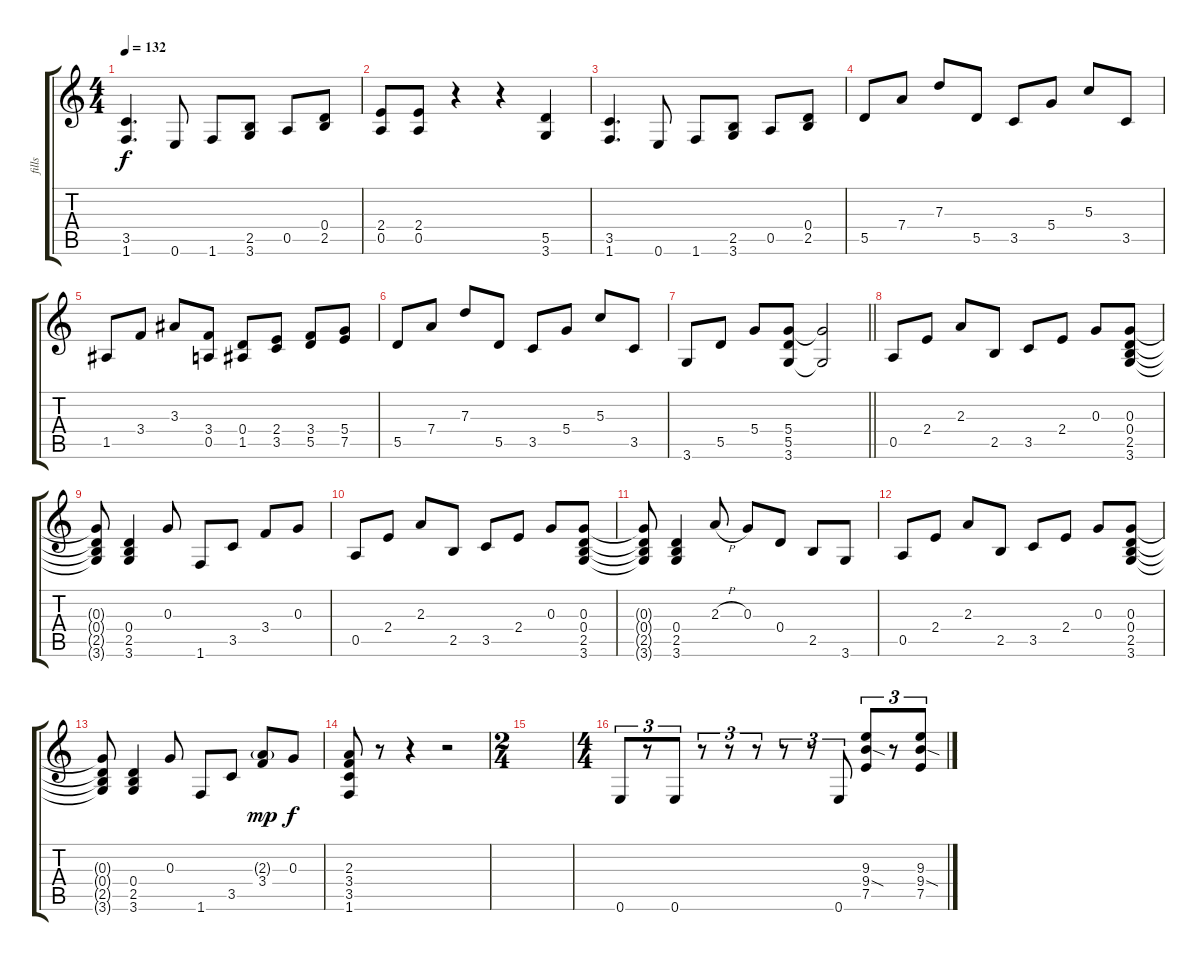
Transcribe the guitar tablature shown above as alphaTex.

\track ("fills" "fills") {instrument distortionguitar}
\staff {score tabs}
\tuning (E4 B3 G3 D3 A2 E2) {hide}
\ts (4 4)
\tempo 132
\clef g2
\ks c
(3.5 1.6).4{d dy f} 0.6.8 1.6.8 (2.5 3.6).8 0.5.8 (0.4 2.5).8 |
(2.4 0.5).8 (2.4 0.5).8 r.4 r.4 (5.5 3.6).4 |
(3.5 1.6).4{d} 0.6.8 1.6.8 (2.5 3.6).8 0.5.8 (0.4 2.5).8 |
5.5.8 7.4.8 7.3.8 5.5.8 3.5.8 5.4.8 5.3.8 3.5.8 |
1.5.8 3.4.8 3.3.8 (3.4 0.5).8 (0.4 1.5).8 (2.4 3.5).8 (3.4 5.5).8 (5.4 7.5).8 |
5.5.8 7.4.8 7.3.8 5.5.8 3.5.8 5.4.8 5.3.8 3.5.8 |
\barLineRight lightlight
3.6.8 5.5.8 5.4.8 (5.4 5.5 3.6).8 (5.4{t} 3.6{t}).2 |
0.5.8 2.4.8 2.3.8 2.5.8 3.5.8 2.4.8 0.3.8 (0.3 0.4 2.5 3.6).8 |
(0.3{t} 0.4{t} 2.5{t} 3.6{t}).8 (0.4 2.5 3.6).4 0.3.8 1.6.8 3.5.8 3.4.8 0.3.8 |
0.5.8 2.4.8 2.3.8 2.5.8 3.5.8 2.4.8 0.3.8 (0.3 0.4 2.5 3.6).8 |
(0.3{t} 0.4{t} 2.5{t} 3.6{t}).8 (0.4 2.5 3.6).4 2.3{h}.8 0.3.8 0.4.8 2.5.8 3.6.8 |
0.5.8 2.4.8 2.3.8 2.5.8 3.5.8 2.4.8 0.3.8 (0.3 0.4 2.5 3.6).8 |
(0.3{t} 0.4{t} 2.5{t} 3.6{t}).8 (0.4 2.5 3.6).4 0.3.8 1.6.8 3.5.8 (2.3{g} 3.4).8{dy mp} 0.3.8{dy f} |
(2.3 3.4 3.5 1.6).8 r.8 r.4 r.2 |
\ts (2 4)
|
\ts (4 4)
0.6.8{tu (3 2) txt " "} r.8{tu (3 2)} 0.6.8{tu (3 2)} r.8{tu (3 2)} r.8{tu (3 2)} r.8{tu (3 2)} r.8{tu (3 2)} r.8{tu (3 2)} 0.6.8{tu (3 2)} (9.3 9.4{sod} 7.5).8{tu (3 2)} r.8{tu (3 2)} (9.3 9.4{sod} 7.5).8{tu (3 2)}
